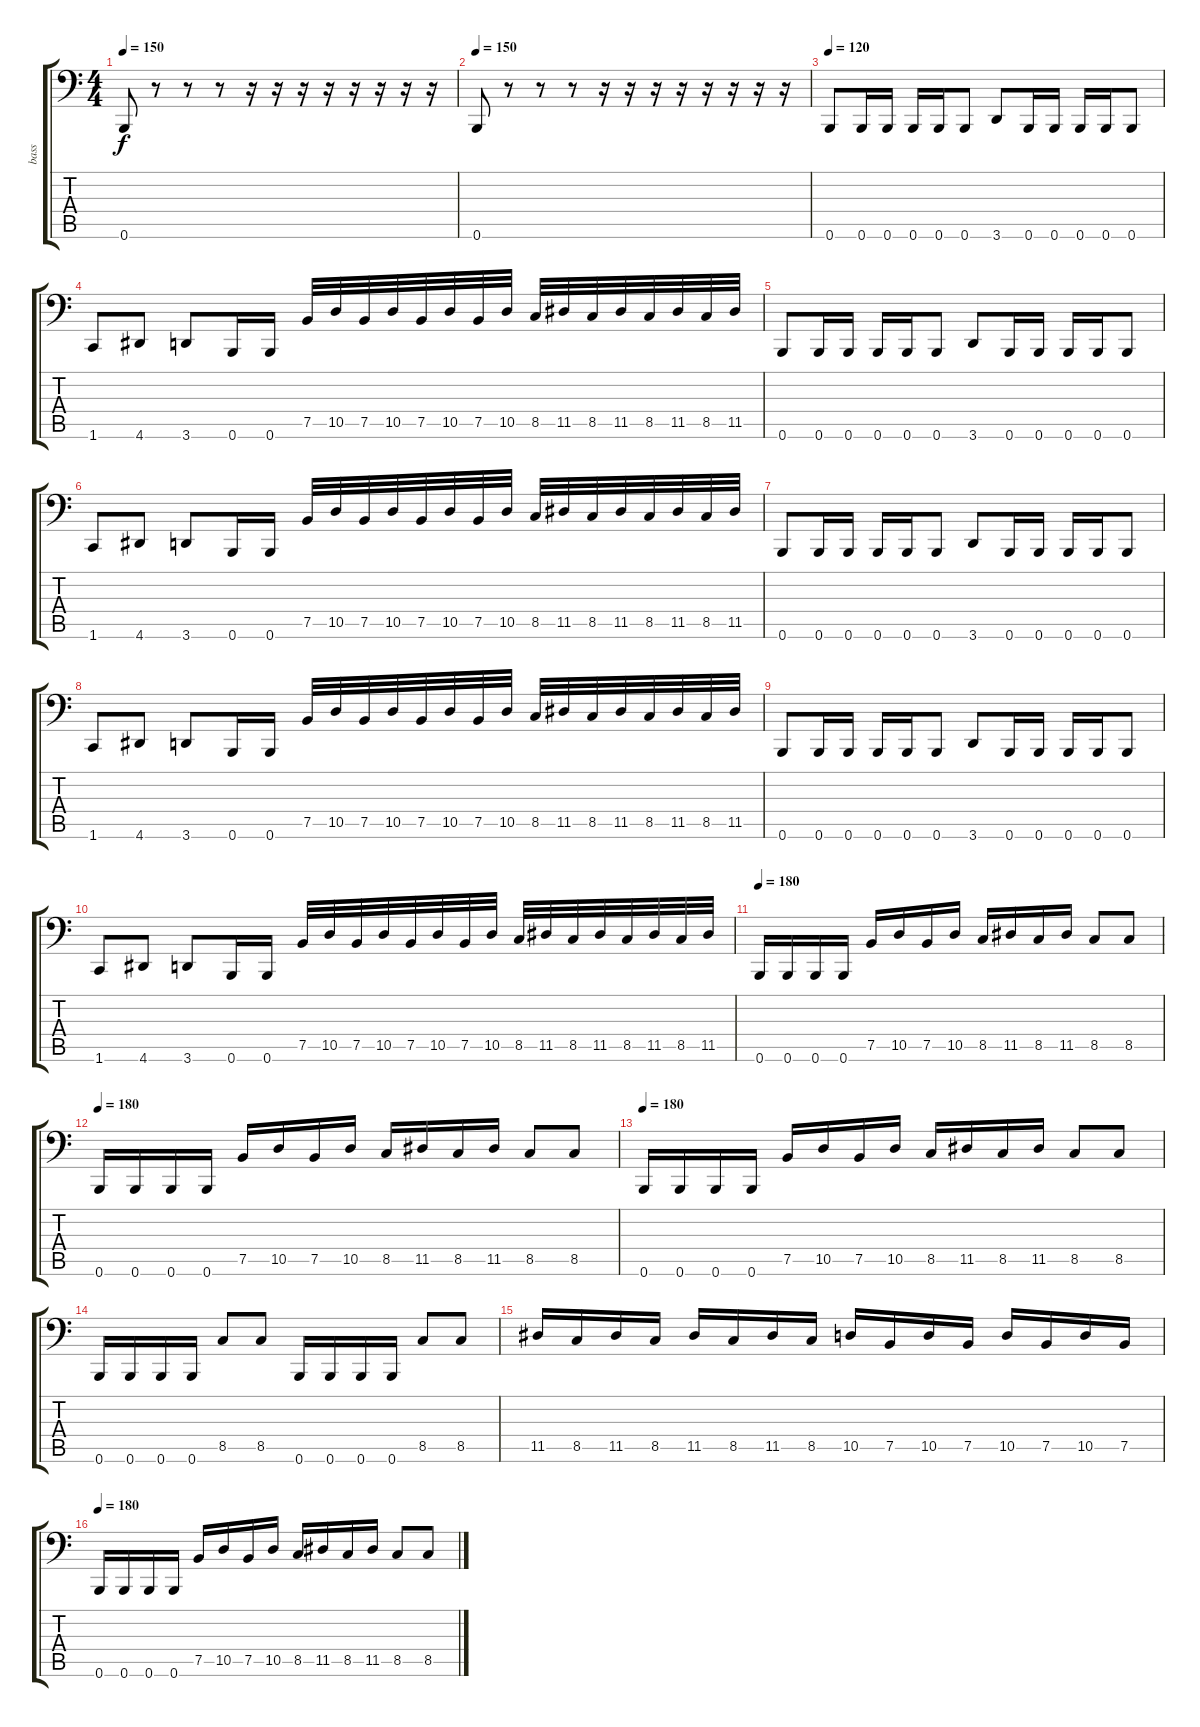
\track ("bass" "bass") {instrument electricbassfinger}
\staff {score tabs}
\tuning (B2 Gb2 D2 A1 E1 B0) {hide}
\ts (4 4)
\tempo 150
\clef f4
\ks c
0.6.8{dy f} r.8 r.8 r.8 r.16 r.16 r.16 r.16 r.16 r.16 r.16 r.16 |
\tempo 150
0.6.8 r.8 r.8 r.8 r.16 r.16 r.16 r.16 r.16 r.16 r.16 r.16 |
\tempo 120
0.6.8 0.6.16 0.6.16 0.6.16 0.6.16 0.6.8 3.6.8 0.6.16 0.6.16 0.6.16 0.6.16 0.6.8 |
1.6.8 4.6.8 3.6.8 0.6.16 0.6.16 7.5.32 10.5.32 7.5.32 10.5.32 7.5.32 10.5.32 7.5.32 10.5.32 8.5.32 11.5.32 8.5.32 11.5.32 8.5.32 11.5.32 8.5.32 11.5.32 |
0.6.8 0.6.16 0.6.16 0.6.16 0.6.16 0.6.8 3.6.8 0.6.16 0.6.16 0.6.16 0.6.16 0.6.8 |
1.6.8 4.6.8 3.6.8 0.6.16 0.6.16 7.5.32 10.5.32 7.5.32 10.5.32 7.5.32 10.5.32 7.5.32 10.5.32 8.5.32 11.5.32 8.5.32 11.5.32 8.5.32 11.5.32 8.5.32 11.5.32 |
0.6.8 0.6.16 0.6.16 0.6.16 0.6.16 0.6.8 3.6.8 0.6.16 0.6.16 0.6.16 0.6.16 0.6.8 |
1.6.8 4.6.8 3.6.8 0.6.16 0.6.16 7.5.32 10.5.32 7.5.32 10.5.32 7.5.32 10.5.32 7.5.32 10.5.32 8.5.32 11.5.32 8.5.32 11.5.32 8.5.32 11.5.32 8.5.32 11.5.32 |
0.6.8 0.6.16 0.6.16 0.6.16 0.6.16 0.6.8 3.6.8 0.6.16 0.6.16 0.6.16 0.6.16 0.6.8 |
1.6.8 4.6.8 3.6.8 0.6.16 0.6.16 7.5.32 10.5.32 7.5.32 10.5.32 7.5.32 10.5.32 7.5.32 10.5.32 8.5.32 11.5.32 8.5.32 11.5.32 8.5.32 11.5.32 8.5.32 11.5.32 |
\tempo 180
0.6.16 0.6.16 0.6.16 0.6.16 7.5.16 10.5.16 7.5.16 10.5.16 8.5.16 11.5.16 8.5.16 11.5.16 8.5.8 8.5.8 |
\tempo 180
0.6.16 0.6.16 0.6.16 0.6.16 7.5.16 10.5.16 7.5.16 10.5.16 8.5.16 11.5.16 8.5.16 11.5.16 8.5.8 8.5.8 |
\tempo 180
0.6.16 0.6.16 0.6.16 0.6.16 7.5.16 10.5.16 7.5.16 10.5.16 8.5.16 11.5.16 8.5.16 11.5.16 8.5.8 8.5.8 |
0.6.16 0.6.16 0.6.16 0.6.16 8.5.8 8.5.8 0.6.16 0.6.16 0.6.16 0.6.16 8.5.8 8.5.8 |
11.5.16 8.5.16 11.5.16 8.5.16 11.5.16 8.5.16 11.5.16 8.5.16 10.5.16 7.5.16 10.5.16 7.5.16 10.5.16 7.5.16 10.5.16 7.5.16 |
\tempo 180
0.6.16 0.6.16 0.6.16 0.6.16 7.5.16 10.5.16 7.5.16 10.5.16 8.5.16 11.5.16 8.5.16 11.5.16 8.5.8 8.5.8
